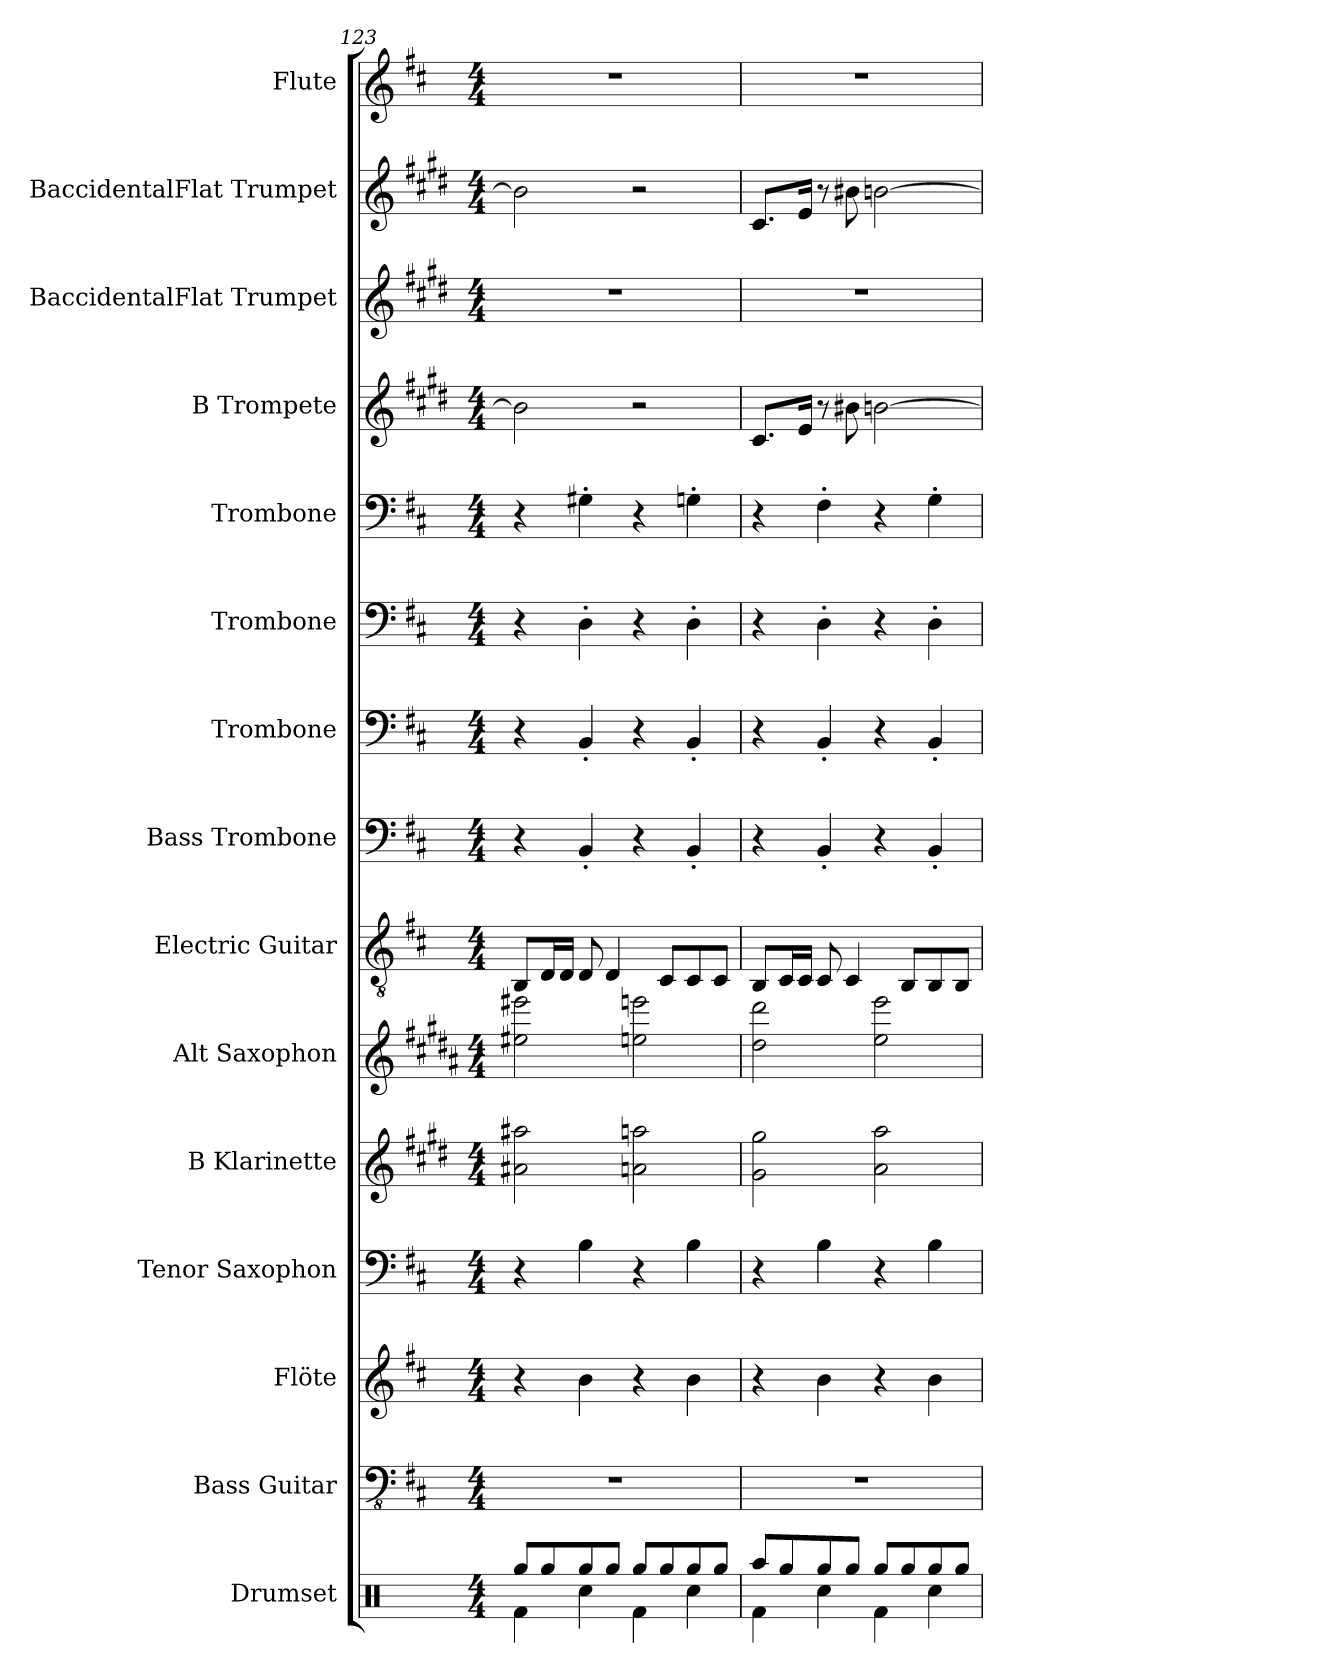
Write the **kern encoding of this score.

**kern	**kern	**kern	**kern	**kern	**kern	**kern	**kern	**kern	**kern	**kern	**kern	**kern	**kern	**kern
*part15	*part14	*part13	*part12	*part11	*part10	*part9	*part8	*part7	*part6	*part5	*part4	*part3	*part2	*part1
*staff15	*staff14	*staff13	*staff12	*staff11	*staff10	*staff9	*staff8	*staff7	*staff6	*staff5	*staff4	*staff3	*staff2	*staff1
*I"Drumset	*I"Bass Guitar	*I"Flöte	*I"Tenor Saxophon	*I"B Klarinette	*I"Alt Saxophon	*I"Electric Guitar	*I"Bass Trombone	*I"Trombone	*I"Trombone	*I"Trombone	*I"B Trompete	*I"BaccidentalFlat Trumpet	*I"BaccidentalFlat Trumpet	*I"Flute
*I'Drs.	*I'B. Guit.	*I'Fl.	*I'T. Sax.	*I'B Kl.	*I'A. Sax.	*I'El. Guit.	*I'B. Trb.	*I'Trb.	*I'Trb.	*I'Trb.	*I'B Tpt.	*I'BaccidentalFlat Tpt.	*I'BaccidentalFlat Tpt.	*I'Fl.
*clefX	*clefFv4	*clefG2	*clefF4	*clefG2	*clefG2	*clefGv2	*clefF4	*clefF4	*clefF4	*clefF4	*clefG2	*clefG2	*clefG2	*clefG2
*	*	*	*ITrd8c14	*ITrd1c2	*ITrd5c9	*	*	*	*	*	*ITrd1c2	*ITrd1c2	*ITrd1c2	*
*k[]	*k[f#c#]	*k[f#c#]	*k[f#c#]	*k[f#c#]	*k[f#c#]	*k[f#c#]	*k[f#c#]	*k[f#c#]	*k[f#c#]	*k[f#c#]	*k[f#c#]	*k[f#c#]	*k[f#c#]	*k[f#c#]
*M4/4	*M4/4	*M4/4	*M4/4	*M4/4	*M4/4	*M4/4	*M4/4	*M4/4	*M4/4	*M4/4	*M4/4	*M4/4	*M4/4	*M4/4
=123	=123	=123	=123	=123	=123	=123	=123	=123	=123	=123	=123	=123	=123	=123
*^	*	*	*	*	*	*	*	*	*	*	*	*	*	*
8Rgg/L	4Rf\	1r	4r	4r	2g#X\ 2gg#X\	2g#X\ 2gg#X\	8BB/L	4r	4r	4r	4r	2a\]	1r	2a\]	1r
8Rgg/	.	.	.	.	.	.	16D/L	.	.	.	.	.	.	.	.
.	.	.	.	.	.	.	16D/JJ	.	.	.	.	.	.	.	.
8Rgg/	4Rcc\	.	4b\	4BB\	.	.	8D/	4BB'/	4BB'/	4D'\	4G#X'\	.	.	.	.
8Rgg/J	.	.	.	.	.	.	4D/	.	.	.	.	.	.	.	.
8Rgg/L	4Rf\	.	4r	4r	2gn\ 2ggn\	2gn\ 2ggn\	.	4r	4r	4r	4r	2r	.	2r	.
8Rgg/	.	.	.	.	.	.	8C#/L	.	.	.	.	.	.	.	.
8Rgg/	4Rcc\	.	4b\	4BB\	.	.	8C#/	4BB'/	4BB'/	4D'\	4Gn'\	.	.	.	.
8Rgg/J	.	.	.	.	.	.	8C#/J	.	.	.	.	.	.	.	.
!!LO:PB:g=z
=124	=124	=124	=124	=124	=124	=124	=124	=124	=124	=124	=124	=124	=124	=124	=124
8Raa/L	4Rf\	1r	4r	4r	2f#\ 2ff#\	2f#\ 2ff#\	8BB/L	4r	4r	4r	4r	8.B/L	1r	8.B/L	1r
8Rgg/	.	.	.	.	.	.	16C#/L	.	.	.	.	.	.	.	.
.	.	.	.	.	.	.	16C#/JJ	.	.	.	.	16d/Jk	.	16d/Jk	.
8Rgg/	4Rcc\	.	4b\	4BB\	.	.	8C#/	4BB'/	4BB'/	4D'\	4F#'\	8r	.	8r	.
8Rgg/J	.	.	.	.	.	.	4C#/	.	.	.	.	8a#X\	.	8a#X\	.
8Rgg/L	4Rf\	.	4r	4r	2g\ 2gg\	2g\ 2gg\	.	4r	4r	4r	4r	[2an\	.	[2an\	.
8Rgg/	.	.	.	.	.	.	8BB/L	.	.	.	.	.	.	.	.
8Rgg/	4Rcc\	.	4b\	4BB\	.	.	8BB/	4BB'/	4BB'/	4D'\	4G'\	.	.	.	.
8Rgg/J	.	.	.	.	.	.	8BB/J	.	.	.	.	.	.	.	.
*v	*v	*	*	*	*	*	*	*	*	*	*	*	*	*	*
=	=	=	=	=	=	=	=	=	=	=	=	=	=	=
*-	*-	*-	*-	*-	*-	*-	*-	*-	*-	*-	*-	*-	*-	*-
